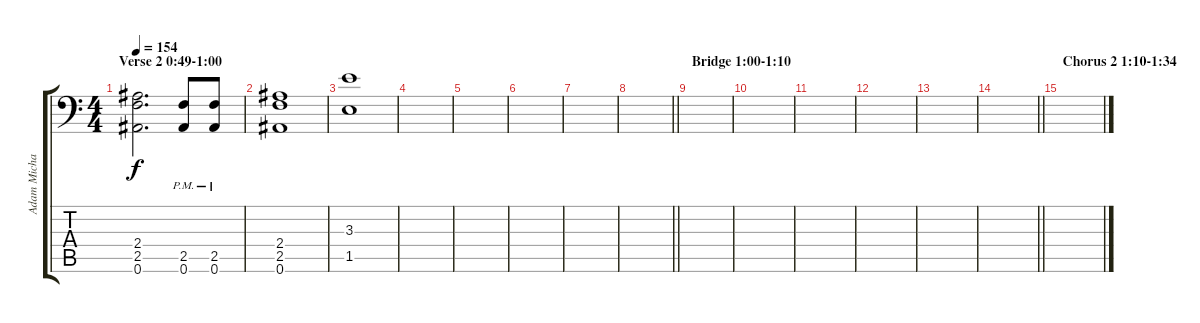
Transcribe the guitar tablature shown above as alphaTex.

\track ("Adam Michal \"Nergal\" Darski(Addit.)" "Adam Micha") {instrument distortionguitar}
\staff {score tabs}
\tuning (Bb3 F3 Db3 Ab2 Eb2 Bb1) {hide}
\ts (4 4)
\section ("" "Verse 2 0:49-1:00")
\tempo 154
\clef f4
\ks c
(2.4 2.5 0.6).2{d dy f} (2.5{pm} 0.6{pm}).8 (2.5{pm} 0.6{pm}).8 |
(2.4 2.5 0.6).1 |
(3.3 1.5).1 |
|
|
|
|
\barLineRight lightlight
|
\section ("" "Bridge 1:00-1:10")
|
|
|
|
|
\barLineRight lightlight
|
\section ("" "Chorus 2 1:10-1:34")
